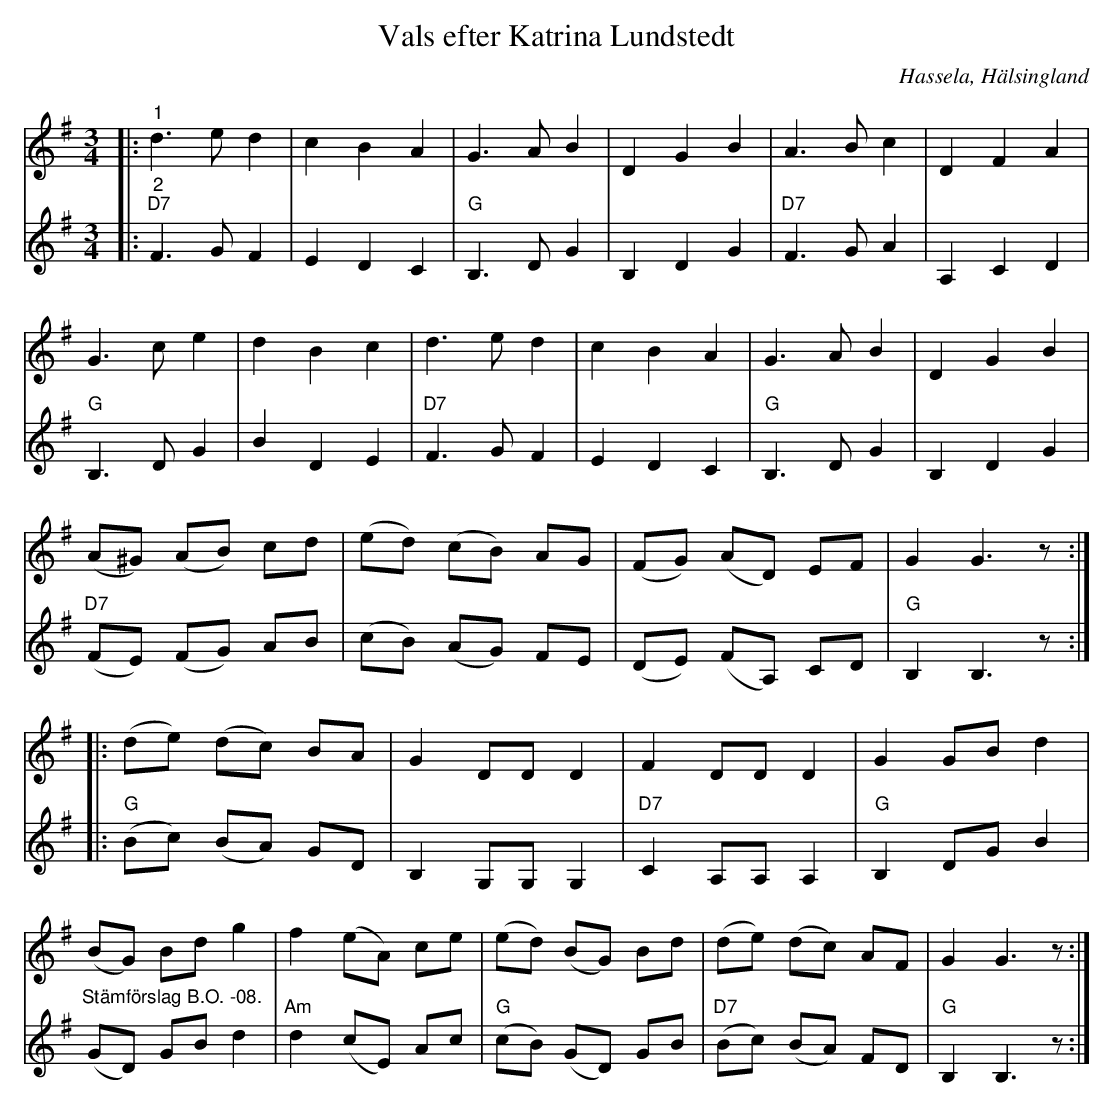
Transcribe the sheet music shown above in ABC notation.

X:1
T:Vals efter Katrina Lundstedt
O:Hassela, Hälsingland
L:1/8
M:3/4
K:G
V:1
|:"^1" d3 e d2 | c2 B2 A2 | G3 A B2 | D2 G2 B2 | A3 B c2 | D2 F2 A2 |
G3 c e2 | d2 B2 c2 | d3 e d2 | c2 B2 A2 | G3 A B2 | D2 G2 B2 |
(A^G) (AB) cd | (ed) (cB) AG | (FG) (AD) EF | G2 G3 z ::
(de) (dc) BA | G2 DD D2 | F2 DD D2 | G2 GB d2 |
(BG) Bd g2 | f2 (eA) ce | (ed) (BG) Bd | (de) (dc) AF | G2 G3 z :|
V:2
|:"^2" "D7" F3 G F2 | E2 D2 C2 |"G" B,3 D G2 | B,2 D2 G2 |"D7" F3 G A2 | A,2 C2 D2 |"G" B,3 D G2 |
B2 D2 E2 |"D7" F3 G F2 | E2 D2 C2 |"G" B,3 D G2 | B,2 D2 G2 |"D7" (FE) (FG) AB | (cB) (AG) FE |
(DE) (FA,) CD |"G" B,2 B,3 z ::"G" (Bc) (BA) GD | B,2 G,G, G,2 |"D7" C2 A,A, A,2 |
"G" B,2 DG B2 | "^Stämförslag B.O. -08." (GD) GB d2 |"Am" d2 (cE) Ac |"G" (cB) (GD) GB | "D7" (Bc) (BA) FD |"G" B,2 B,3 z :|
